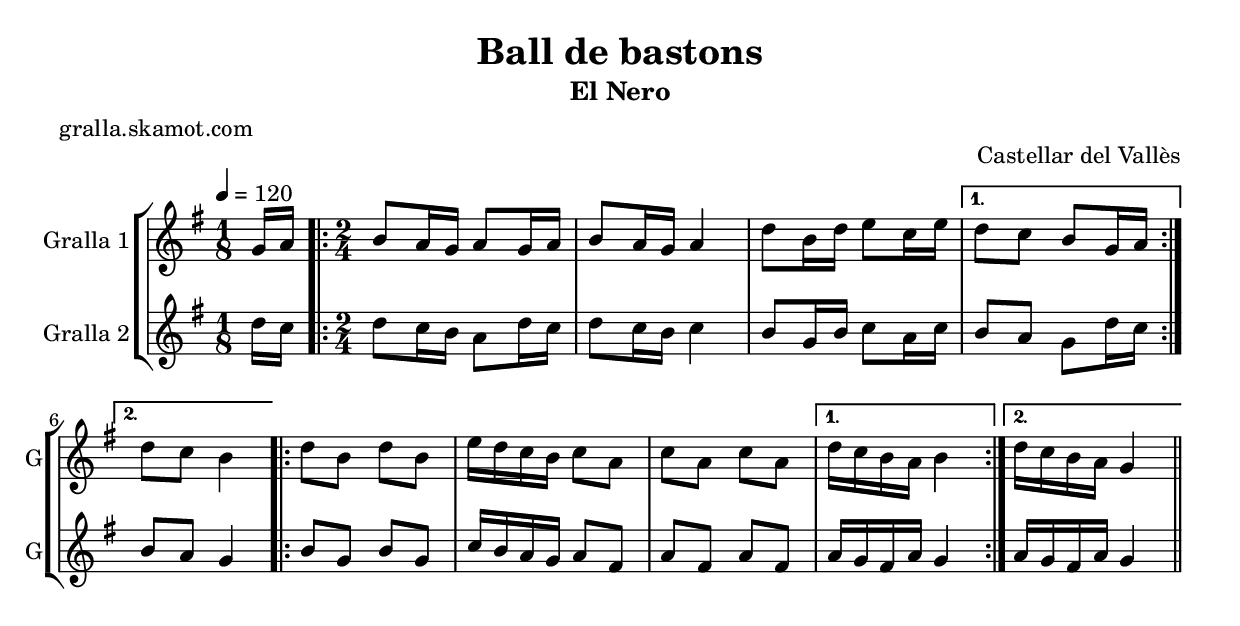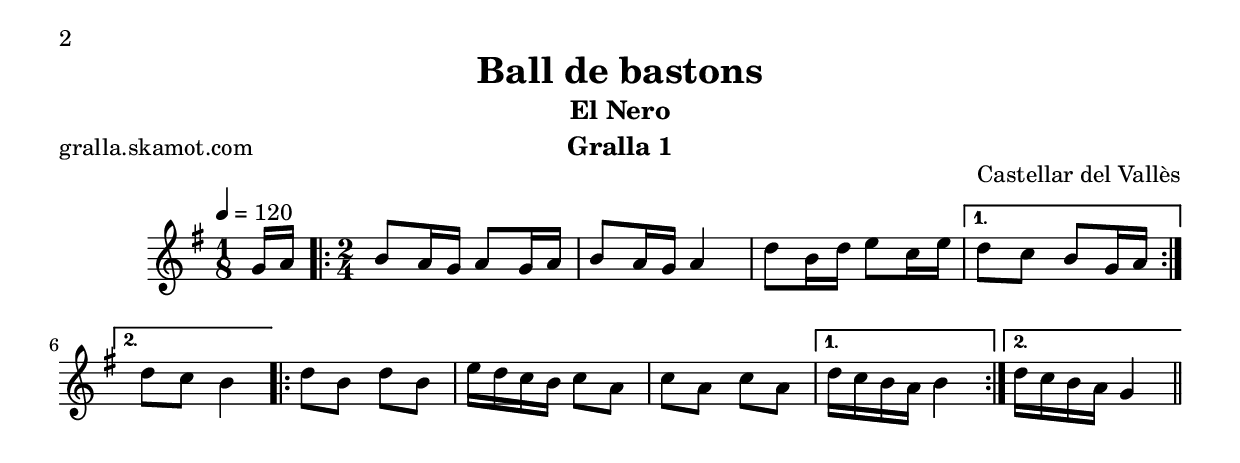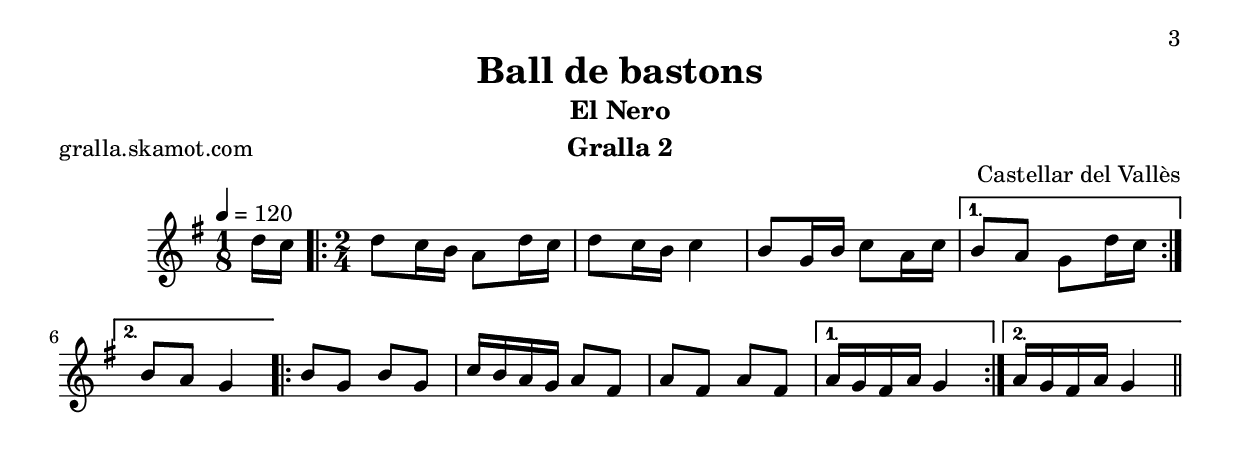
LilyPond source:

\version "2.16.2"

\header {
  dedication=""
  title="Ball de bastons"
  subtitle="El Nero"
  subsubtitle=""
  poet="gralla.skamot.com"
  meter=""
  piece=""
  composer=""
  arranger=""
  opus="Castellar del Vallès"
  instrument=""
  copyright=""
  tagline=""
}

liniaroAa =
\relative g'
{
  \tempo 4=120
  \clef treble
  \key g \major
  \time 1/8
  g16 a  |
  \time 2/4   \repeat volta 2 { b8 a16 g a8 g16 a  |
  b8 a16 g a4  |
  d8 b16 d e8 c16 e }
  %05
  \alternative { { d8 c b g16 a }
  { d8 c b4 } }
  \repeat volta 2 { d8 b d b  |
  e16 d c b c8 a  |
  c8 a c a }
  %10
  \alternative { { d16 c b a b4 }
  { d16 c b a g4 } } \bar "||"
}

liniaroAb =
\relative d''
{
  \tempo 4=120
  \clef treble
  \key g \major
  \time 1/8
  d16 c  |
  \time 2/4   \repeat volta 2 { d8 c16 b a8 d16 c  |
  d8 c16 b c4  |
  b8 g16 b c8 a16 c }
  %05
  \alternative { { b8 a g d'16 c }
  { b8 a g4 } }
  \repeat volta 2 { b8 g b g  |
  c16 b a g a8 fis  |
  a8 fis a fis }
  %10
  \alternative { { a16 g fis a g4 }
  { a16 g fis a g4 } } \bar "||"
}

\bookpart {
  \score {
    \new StaffGroup {
      \override Score.RehearsalMark.self-alignment-X = #LEFT
      <<
        \new Staff \with {instrumentName = #"Gralla 1" shortInstrumentName = #"G"} \liniaroAa
        \new Staff \with {instrumentName = #"Gralla 2" shortInstrumentName = #"G"} \liniaroAb
      >>
    }
    \layout {}
  }
  \score { \unfoldRepeats
    \new StaffGroup {
      \override Score.RehearsalMark.self-alignment-X = #LEFT
      <<
        \new Staff \with {instrumentName = #"Gralla 1" shortInstrumentName = #"G"} \liniaroAa
        \new Staff \with {instrumentName = #"Gralla 2" shortInstrumentName = #"G"} \liniaroAb
      >>
    }
    \midi {
      \set Staff.midiInstrument = "oboe"
      \set DrumStaff.midiInstrument = "drums"
    }
  }
}

\bookpart {
  \header {instrument="Gralla 1"}
  \score {
    \new StaffGroup {
      \override Score.RehearsalMark.self-alignment-X = #LEFT
      <<
        \new Staff \liniaroAa
      >>
    }
    \layout {}
  }
  \score { \unfoldRepeats
    \new StaffGroup {
      \override Score.RehearsalMark.self-alignment-X = #LEFT
      <<
        \new Staff \liniaroAa
      >>
    }
    \midi {
      \set Staff.midiInstrument = "oboe"
      \set DrumStaff.midiInstrument = "drums"
    }
  }
}

\bookpart {
  \header {instrument="Gralla 2"}
  \score {
    \new StaffGroup {
      \override Score.RehearsalMark.self-alignment-X = #LEFT
      <<
        \new Staff \liniaroAb
      >>
    }
    \layout {}
  }
  \score { \unfoldRepeats
    \new StaffGroup {
      \override Score.RehearsalMark.self-alignment-X = #LEFT
      <<
        \new Staff \liniaroAb
      >>
    }
    \midi {
      \set Staff.midiInstrument = "oboe"
      \set DrumStaff.midiInstrument = "drums"
    }
  }
}

